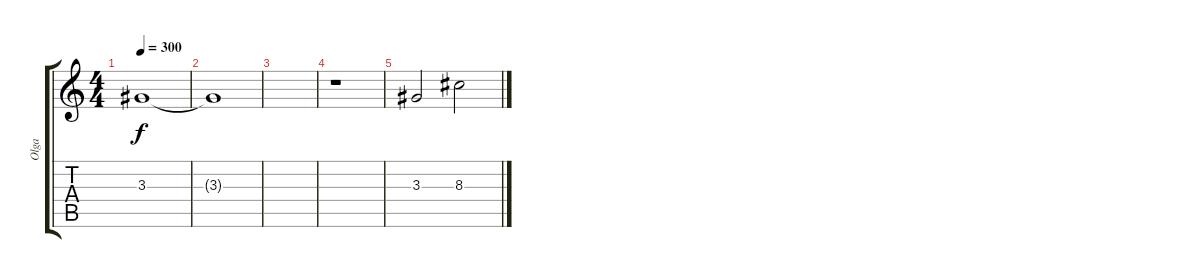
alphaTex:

\track ("Olga" "Olga") {instrument overdrivenguitar}
\staff {score tabs}
\tuning (D4 A3 F3 C3 G2 D2) {hide}
\ts (4 4)
\tempo 300
\clef g2
\ks c
3.3{t}.1{dy f} |
3.3{t}.1 |
|
r.1 |
3.3.2 8.3.2
